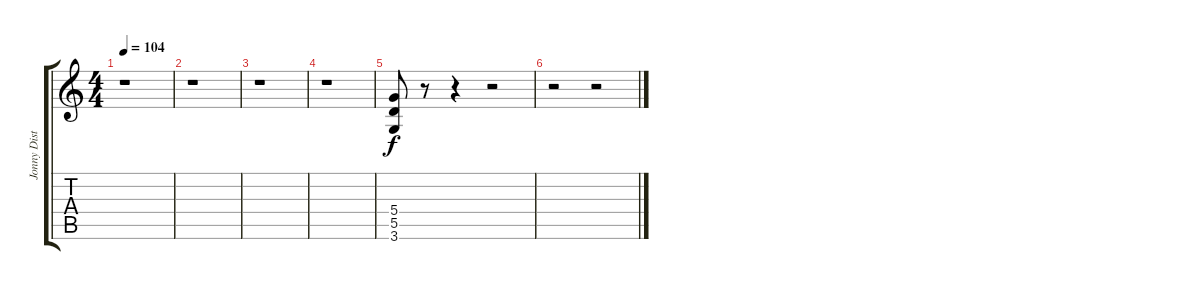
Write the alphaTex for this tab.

\track ("Jonny Distorted" "Jonny Dist") {instrument distortionguitar}
\staff {score tabs}
\tuning (E4 B3 G3 D3 A2 E2) {hide}
\ts (4 4)
\tempo 104
\clef g2
\ks c
r.1{dy f} |
r.1 |
r.1 |
r.1 |
(5.4 5.5 3.6).8 r.8 r.4 r.2 |
r.2 r.2
